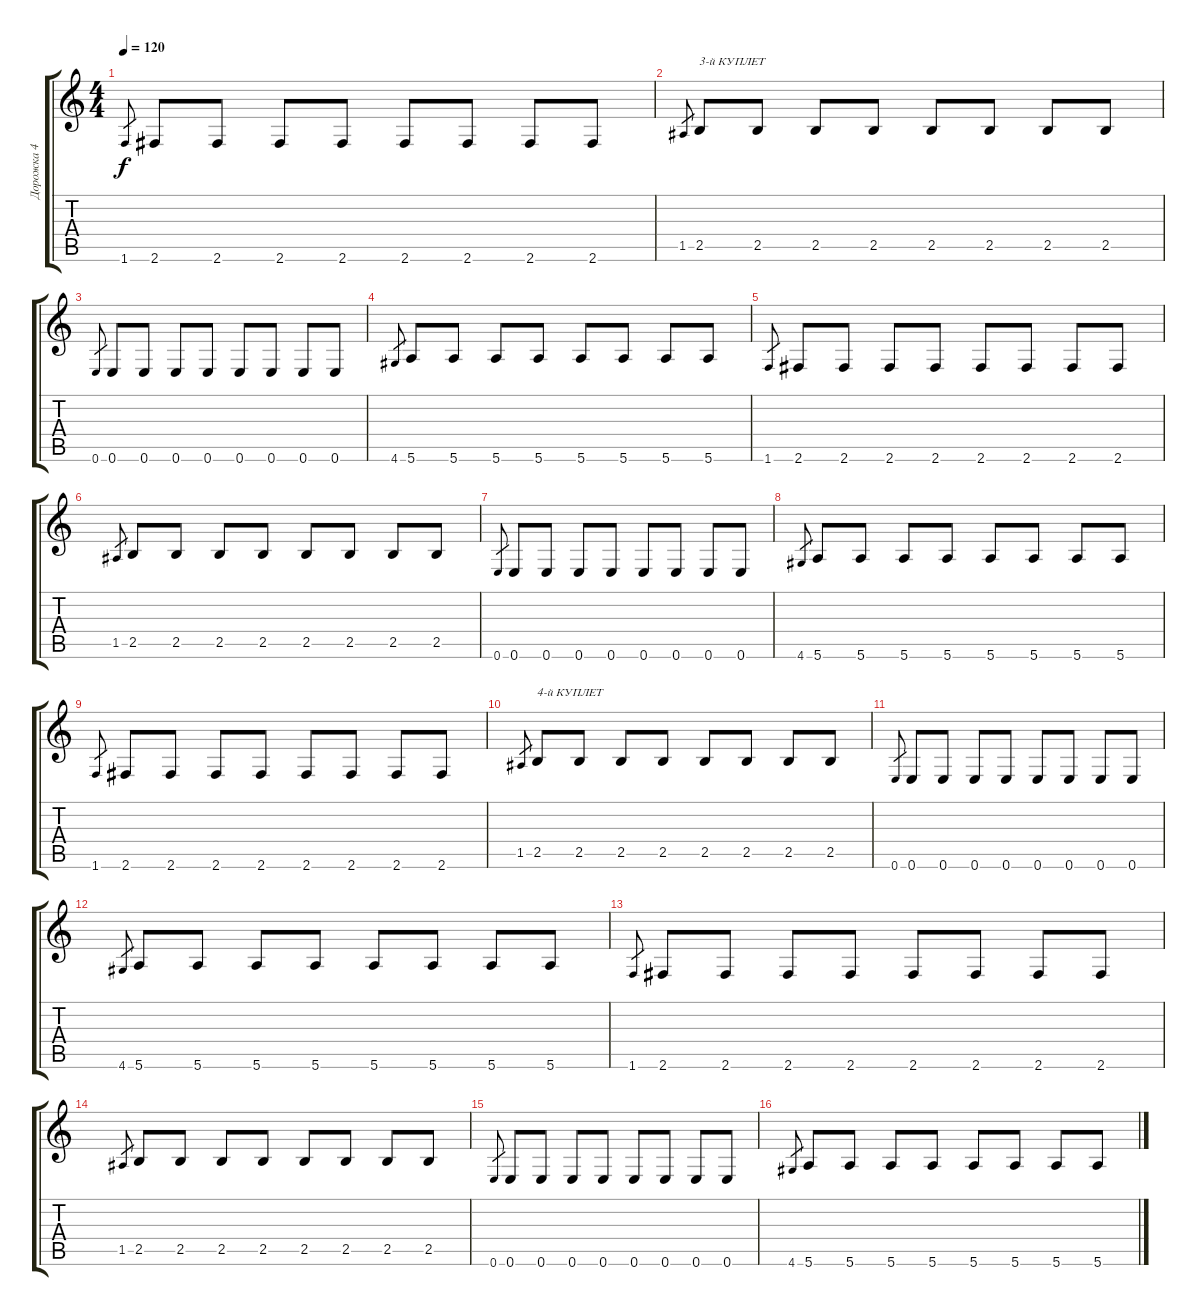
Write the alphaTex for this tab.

\track ("Дорожка 4" "Дорожка 4") {instrument electricbassfinger}
\staff {score tabs}
\tuning (E4 B3 G3 D3 A2 E2) {hide}
\ts (4 4)
\tempo 120
\clef g2
\ks c
1.6.8{gr dy f} 2.6.8 2.6.8 2.6.8 2.6.8 2.6.8 2.6.8 2.6.8 2.6.8 |
1.5.8{gr} 2.5.8{txt "3-й КУПЛЕТ"} 2.5.8 2.5.8 2.5.8 2.5.8 2.5.8 2.5.8 2.5.8 |
0.6.8{gr} 0.6.8 0.6.8 0.6.8 0.6.8 0.6.8 0.6.8 0.6.8 0.6.8 |
4.6.8{gr} 5.6.8 5.6.8 5.6.8 5.6.8 5.6.8 5.6.8 5.6.8 5.6.8 |
1.6.8{gr} 2.6.8 2.6.8 2.6.8 2.6.8 2.6.8 2.6.8 2.6.8 2.6.8 |
1.5.8{gr} 2.5.8 2.5.8 2.5.8 2.5.8 2.5.8 2.5.8 2.5.8 2.5.8 |
0.6.8{gr} 0.6.8 0.6.8 0.6.8 0.6.8 0.6.8 0.6.8 0.6.8 0.6.8 |
4.6.8{gr} 5.6.8 5.6.8 5.6.8 5.6.8 5.6.8 5.6.8 5.6.8 5.6.8 |
1.6.8{gr} 2.6.8 2.6.8 2.6.8 2.6.8 2.6.8 2.6.8 2.6.8 2.6.8 |
1.5.8{gr} 2.5.8{txt "4-й КУПЛЕТ"} 2.5.8 2.5.8 2.5.8 2.5.8 2.5.8 2.5.8 2.5.8 |
0.6.8{gr} 0.6.8 0.6.8 0.6.8 0.6.8 0.6.8 0.6.8 0.6.8 0.6.8 |
4.6.8{gr} 5.6.8 5.6.8 5.6.8 5.6.8 5.6.8 5.6.8 5.6.8 5.6.8 |
1.6.8{gr} 2.6.8 2.6.8 2.6.8 2.6.8 2.6.8 2.6.8 2.6.8 2.6.8 |
1.5.8{gr} 2.5.8 2.5.8 2.5.8 2.5.8 2.5.8 2.5.8 2.5.8 2.5.8 |
0.6.8{gr} 0.6.8 0.6.8 0.6.8 0.6.8 0.6.8 0.6.8 0.6.8 0.6.8 |
4.6.8{gr} 5.6.8 5.6.8 5.6.8 5.6.8 5.6.8 5.6.8 5.6.8 5.6.8
